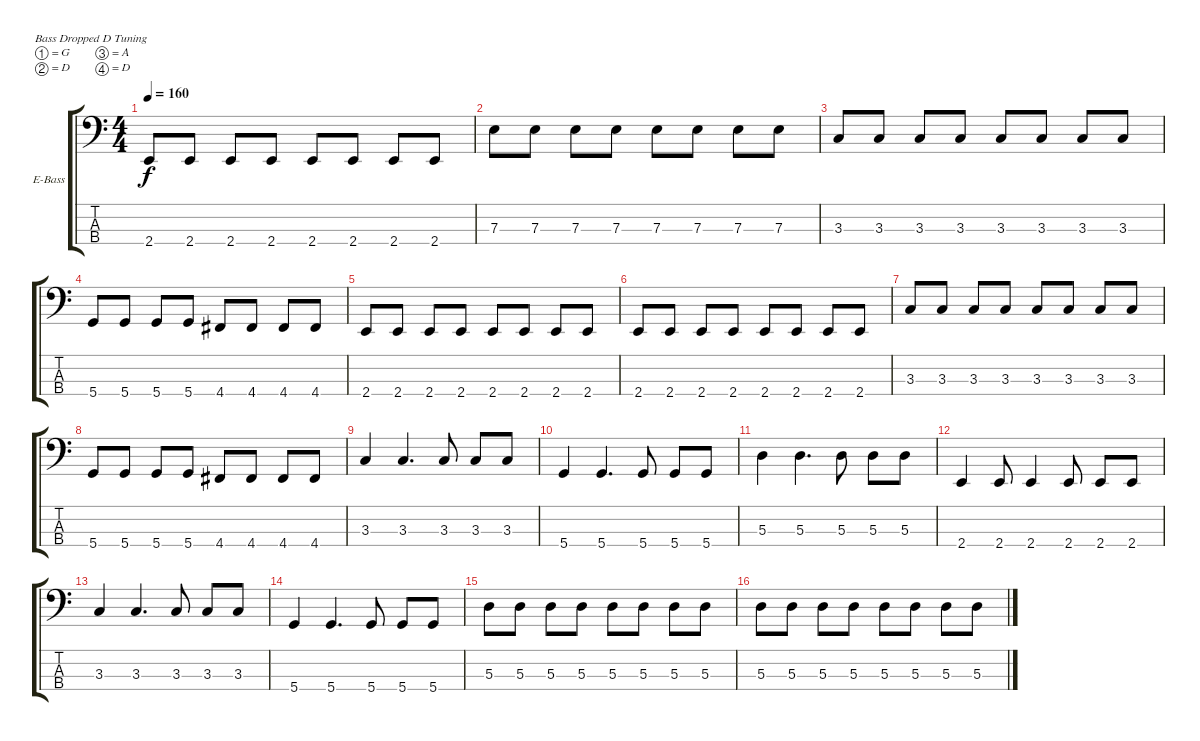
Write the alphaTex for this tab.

\bracketExtendMode groupsimilarinstruments
\firstSystemTrackNameOrientation horizontal
\otherSystemsTrackNameOrientation horizontal
\track ("Josh Woodard / Bass" "E-Bass") {instrument electricbasspick}
\staff {score tabs}
\tuning (G2 D2 A1 D1)
\ts (4 4)
\tempo 160
\clef f4
\ks c
2.4.8{dy f} 2.4.8 2.4.8 2.4.8 2.4.8 2.4.8 2.4.8 2.4.8 |
7.3.8 7.3.8 7.3.8 7.3.8 7.3.8 7.3.8 7.3.8 7.3.8 |
3.3.8 3.3.8 3.3.8 3.3.8 3.3.8 3.3.8 3.3.8 3.3.8 |
5.4.8 5.4.8 5.4.8 5.4.8 4.4.8 4.4.8 4.4.8 4.4.8 |
2.4.8 2.4.8 2.4.8 2.4.8 2.4.8 2.4.8 2.4.8 2.4.8 |
2.4.8 2.4.8 2.4.8 2.4.8 2.4.8 2.4.8 2.4.8 2.4.8 |
3.3.8 3.3.8 3.3.8 3.3.8 3.3.8 3.3.8 3.3.8 3.3.8 |
5.4.8 5.4.8 5.4.8 5.4.8 4.4.8 4.4.8 4.4.8 4.4.8 |
3.3.4 3.3.4{d} 3.3.8 3.3.8 3.3.8 |
5.4.4 5.4.4{d} 5.4.8 5.4.8 5.4.8 |
5.3.4 5.3.4{d} 5.3.8 5.3.8 5.3.8 |
2.4.4 2.4.8 2.4.4 2.4.8 2.4.8 2.4.8 |
3.3.4 3.3.4{d} 3.3.8 3.3.8 3.3.8 |
5.4.4 5.4.4{d} 5.4.8 5.4.8 5.4.8 |
5.3.8 5.3.8 5.3.8 5.3.8 5.3.8 5.3.8 5.3.8 5.3.8 |
5.3.8 5.3.8 5.3.8 5.3.8 5.3.8 5.3.8 5.3.8 5.3.8
